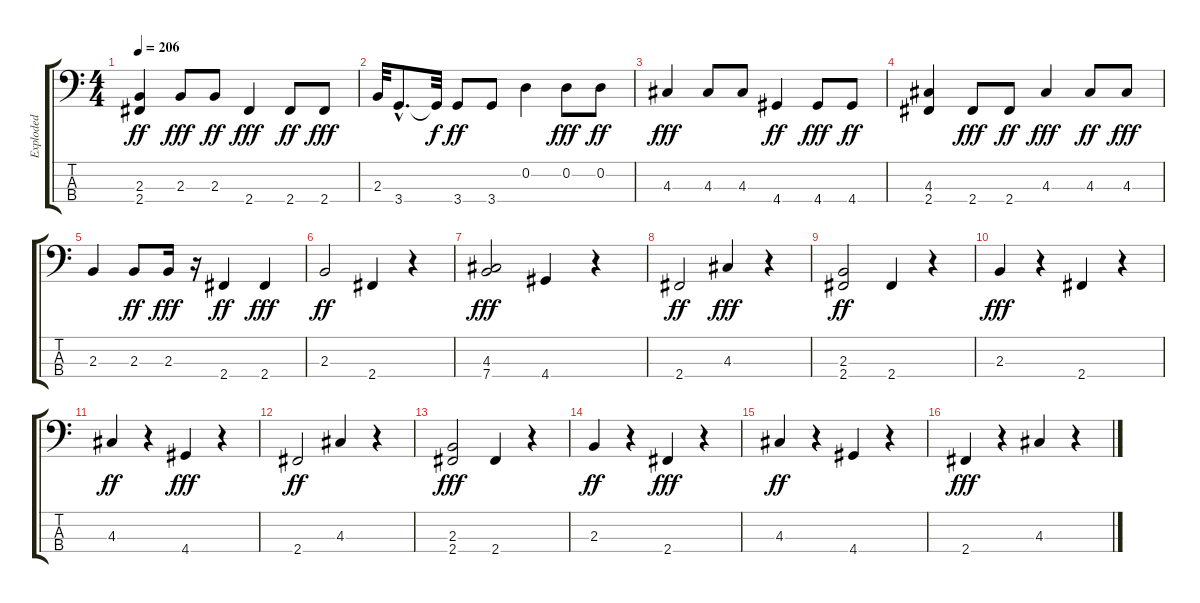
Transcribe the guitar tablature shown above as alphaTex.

\track ("Exploded" "Exploded") {instrument electricbassfinger}
\staff {score tabs}
\tuning (G2 D2 A1 E1) {hide}
\ts (4 4)
\tempo 206
\clef f4
\ks c
(2.3 2.4).4{dy ff} 2.3.8{dy fff} 2.3.8{dy ff} 2.4.4{dy fff} 2.4.8{dy ff} 2.4.8{dy fff} |
2.3.32 3.4{hac}.8{d} 3.4{t}.32{dy f} 3.4.8{dy ff} 3.4.8 0.2.4 0.2.8{dy fff} 0.2.8{dy ff} |
4.3.4{dy fff} 4.3.8 4.3.8 4.4.4{dy ff} 4.4.8{dy fff} 4.4.8{dy ff} |
(4.3 2.4).4 2.4.8{dy fff} 2.4.8{dy ff} 4.3.4{dy fff} 4.3.8{dy ff} 4.3.8{dy fff} |
2.3.4 2.3.8{dy ff} 2.3.16{dy fff} r.16 2.4.4{dy ff} 2.4.4{dy fff} |
2.3.2{dy ff} 2.4.4 r.4 |
(4.3 7.4).2{dy fff} 4.4.4 r.4 |
2.4.2{dy ff} 4.3.4{dy fff} r.4 |
(2.3 2.4).2{dy ff} 2.4.4 r.4 |
2.3.4{dy fff} r.4 2.4.4 r.4 |
4.3.4{dy ff} r.4 4.4.4{dy fff} r.4 |
2.4.2{dy ff} 4.3.4 r.4 |
(2.3 2.4).2{dy fff} 2.4.4 r.4 |
2.3.4{dy ff} r.4 2.4.4{dy fff} r.4 |
4.3.4{dy ff} r.4 4.4.4 r.4 |
2.4.4{dy fff} r.4 4.3.4 r.4
